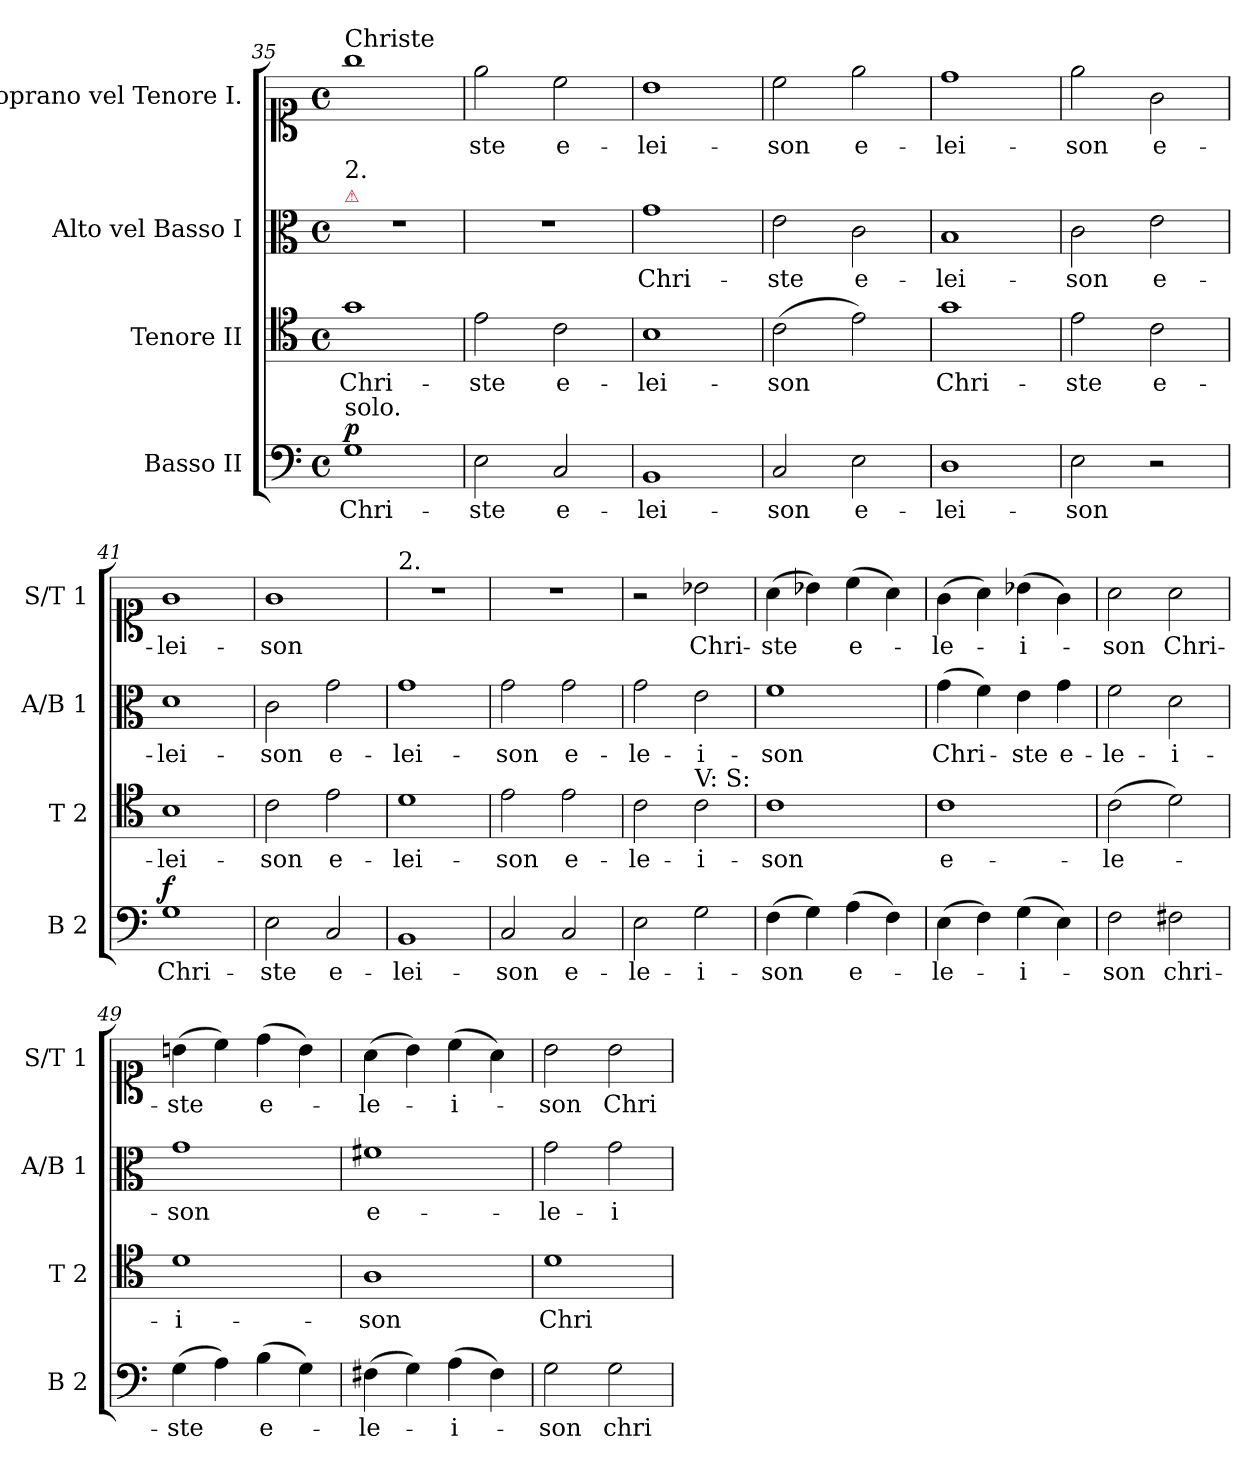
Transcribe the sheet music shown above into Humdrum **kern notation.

**kern	**text	**dynam	**kern	**text	**kern	**text	**kern	**text
*part4	*part4	*part4	*part3	*part3	*part2	*part2	*part1	*part1
*staff4	*staff4	*staff4	*staff3	*staff3	*staff2	*staff2	*staff1	*staff1
*I"Basso II	*	*	*I"Tenore II	*	*I"Alto vel Basso I	*	*I"Soprano vel Tenore I.	*
*I'B 2	*	*	*I'T 2	*	*I'A/B 1	*	*I'S/T 1	*
*clefF4	*	*	*clefC4	*	*clefC3	*	*clefC1	*
*k[]	*	*	*k[]	*	*k[]	*	*k[]	*
*M4/4	*	*	*M4/4	*	*M4/4	*	*M4/4	*
*met(c)	*	*	*met(c)	*	*met(c)	*	*met(c)	*
=35	=35	=35	=35	=35	=35	=35	=35	=35
!	!	!	!	!	!	!	!LO:TX:a:t=Christe	!
!	!	!	!	!	!LO:TX:a:color=crimson:t=⚠	!	!	!
!	!	!	!	!	!LO:TX:a:t=2.	!	!	!
!LO:TX:a:t=solo.	!	!	!	!	!	!	!	!
!	!	!LO:DY:b	!	!	!	!	!	!
1G	Chri-	p.	1g	Chri-	1r	.	1gg	.
=36	=36	=36	=36	=36	=36	=36	=36	=36
2E\	-ste	.	2e\	-ste	1r	.	2ee\	-ste
2C/	e-	.	2c\	e-	.	.	2cc\	e-
=37	=37	=37	=37	=37	=37	=37	=37	=37
1BB	-lei-	.	1B	-lei-	1g	Chri-	1b	-lei-
=38	=38	=38	=38	=38	=38	=38	=38	=38
2C/	-son	.	(2c\	-son	2e\	-ste	2cc\	-son
2E\	e-	.	2e\)	.	2c\	e-	2ee\	e-
=39	=39	=39	=39	=39	=39	=39	=39	=39
1D	-lei-	.	1g	Chri-	1B	-lei-	1dd	-lei-
=40	=40	=40	=40	=40	=40	=40	=40	=40
2E\	-son	.	2e\	-ste	2c\	-son	2ee\	-son
2r	.	.	2c\	e-	2e\	e-	2g\	e-
=41	=41	=41	=41	=41	=41	=41	=41	=41
!	!	!LO:DY:b	!	!	!	!	!	!
1G	Chri-	f.	1B	-lei-	1d	-lei-	1g	-lei-
=42	=42	=42	=42	=42	=42	=42	=42	=42
2E\	-ste	.	2c\	-son	2c\	-son	1g	-son
2C/	e-	.	2e\	e-	2g\	e-	.	.
=43	=43	=43	=43	=43	=43	=43	=43	=43
!	!	!	!	!	!	!	!LO:TX:a:t=2.	!
1BB	-lei-	.	1d	-lei-	1g	-lei-	1r	.
=44	=44	=44	=44	=44	=44	=44	=44	=44
2C/	-son	.	2e\	-son	2g\	-son	1r	.
2C/	e-	.	2e\	e-	2g\	e-	.	.
=45	=45	=45	=45	=45	=45	=45	=45	=45
2E\	-le-	.	2c\	-le-	2g\	-le-	2r	.
!	!	!	!LO:TX:a:t=V&colon; S&colon;	!	!	!	!	!
2G\	-i-	.	2c\	-i-	2e\	-i-	2b-X\	Chri-
=46	=46	=46	=46	=46	=46	=46	=46	=46
(4F\	-son	.	1c	-son	1f	-son	(4a\	-ste
4G\)	.	.	.	.	.	.	4b-X\)	.
(4A\	e-	.	.	.	.	.	(4cc\	e-
4F\)	.	.	.	.	.	.	4a\)	.
=47	=47	=47	=47	=47	=47	=47	=47	=47
(4E\	-le-	.	1c	e-	(4g\	Chri-	(4g\	-le-
4F\)	.	.	.	.	4f\)	.	4a\)	.
(4G\	-i-	.	.	.	4e\	-ste	(4b-X\	-i-
4E\)	.	.	.	.	4g\	e-	4g\)	.
=48	=48	=48	=48	=48	=48	=48	=48	=48
2F\	-son	.	(2c\	-le-	2f\	-le-	2a\	-son
2F#X\	chri-	.	2d\)	.	2d\	i-	2a\	Chri-
=49	=49	=49	=49	=49	=49	=49	=49	=49
(4G\	-ste	.	1d	-i-	1g	-son	(4bn\	-ste
4A\)	.	.	.	.	.	.	4cc\)	.
(4B\	e-	.	.	.	.	.	(4dd\	e-
4G\)	.	.	.	.	.	.	4b\)	.
=50	=50	=50	=50	=50	=50	=50	=50	=50
(4F#X\	-le-	.	1A	-son	1f#X	e-	(4a\	-le-
4G\)	.	.	.	.	.	.	4b\)	.
(4A\	-i-	.	.	.	.	.	(4cc\	-i-
4F#\)	.	.	.	.	.	.	4a\)	.
=51	=51	=51	=51	=51	=51	=51	=51	=51
2G\	-son	.	1d	Chri-	2g\	-le-	2b\	-son
2G\	chri-	.	.	.	2g\	-i-	2b\	Chri-
=	=	=	=	=	=	=	=	=
*-	*-	*-	*-	*-	*-	*-	*-	*-
